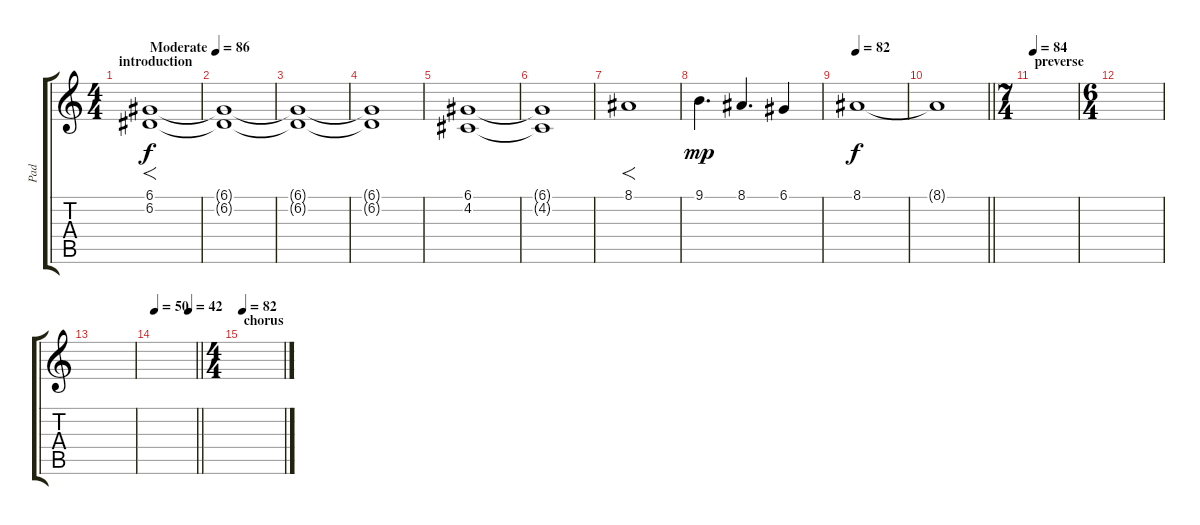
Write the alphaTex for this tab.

\track ("Pad" "Pad") {instrument pad8sweep}
\staff {score tabs}
\tuning (D4 A3 F3 C3 G2 C2) {hide}
\ts (4 4)
\section ("" "introduction")
\tempo (86 "Moderate")
\clef g2
\ks c
(6.1 6.2).1{f dy f instrument pad8sweep} |
(6.1{t} 6.2{t}).1 |
(6.1{t} 6.2{t}).1 |
(6.1{t} 6.2{t}).1 |
(6.1 4.2).1 |
(6.1{t} 4.2{t}).1 |
8.1.1{f} |
9.1.4{d dy mp} 8.1.4{d} 6.1.4 |
\tempo 82
8.1.1{dy f} |
\barLineRight lightlight
8.1{t}.1 |
\ts (7 4)
\section ("" "preverse")
\tempo 84
|
\ts (6 4)
|
|
\tempo 50
\tempo (42 0.8333333333333334)
\barLineRight lightlight
|
\ts (4 4)
\section ("" "chorus")
\tempo 82
